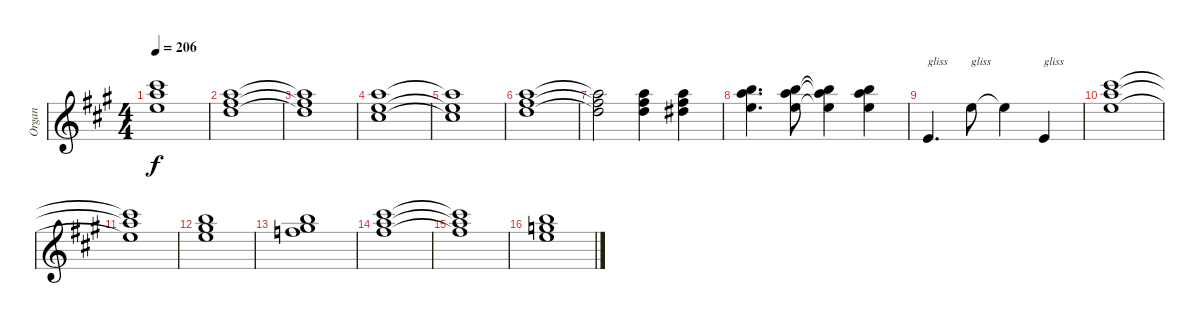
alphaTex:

\track ("Organ" "Organ") {instrument drawbarorgan}
\staff {score}
\tuning (E4 B3 G3 D3 A2 E2 B1) {hide}
\ts (4 4)
\tempo 206
\clef g2
\ks a
(12.1 22.2 30.3).1{dy f} |
(17.1 19.2 19.3).1 |
(17.1{t} 19.2{t} 19.3{t}).1 |
(17.1 17.2 18.3).1 |
(17.1{t} 17.2{t} 18.3{t}).1 |
(17.1 19.2 19.3).1 |
(17.1{t} 19.2{t} 19.3{t}).2 (17.1 19.2 19.3).4 (11.1 19.2 26.3).4 |
(19.1 22.2 21.3).4{d} (12.1 22.2 28.3).8 (12.1{t} 22.2{t} 28.3{t}).4 (12.1 22.2 28.3).4 |
0.1.4{d txt "gliss"} 12.1.8{txt "gliss"} 12.1{t}.4 0.1.4{txt "gliss"} |
(12.1 22.2 30.3).1 |
(12.1{t} 22.2{t} 30.3{t}).1 |
(12.1 21.2 28.3).1 |
(19.1 21.2 22.3).1 |
(14.1 22.2 30.3).1 |
(14.1{t} 22.2{t} 30.3{t}).1 |
(12.1 20.2 28.3).1
